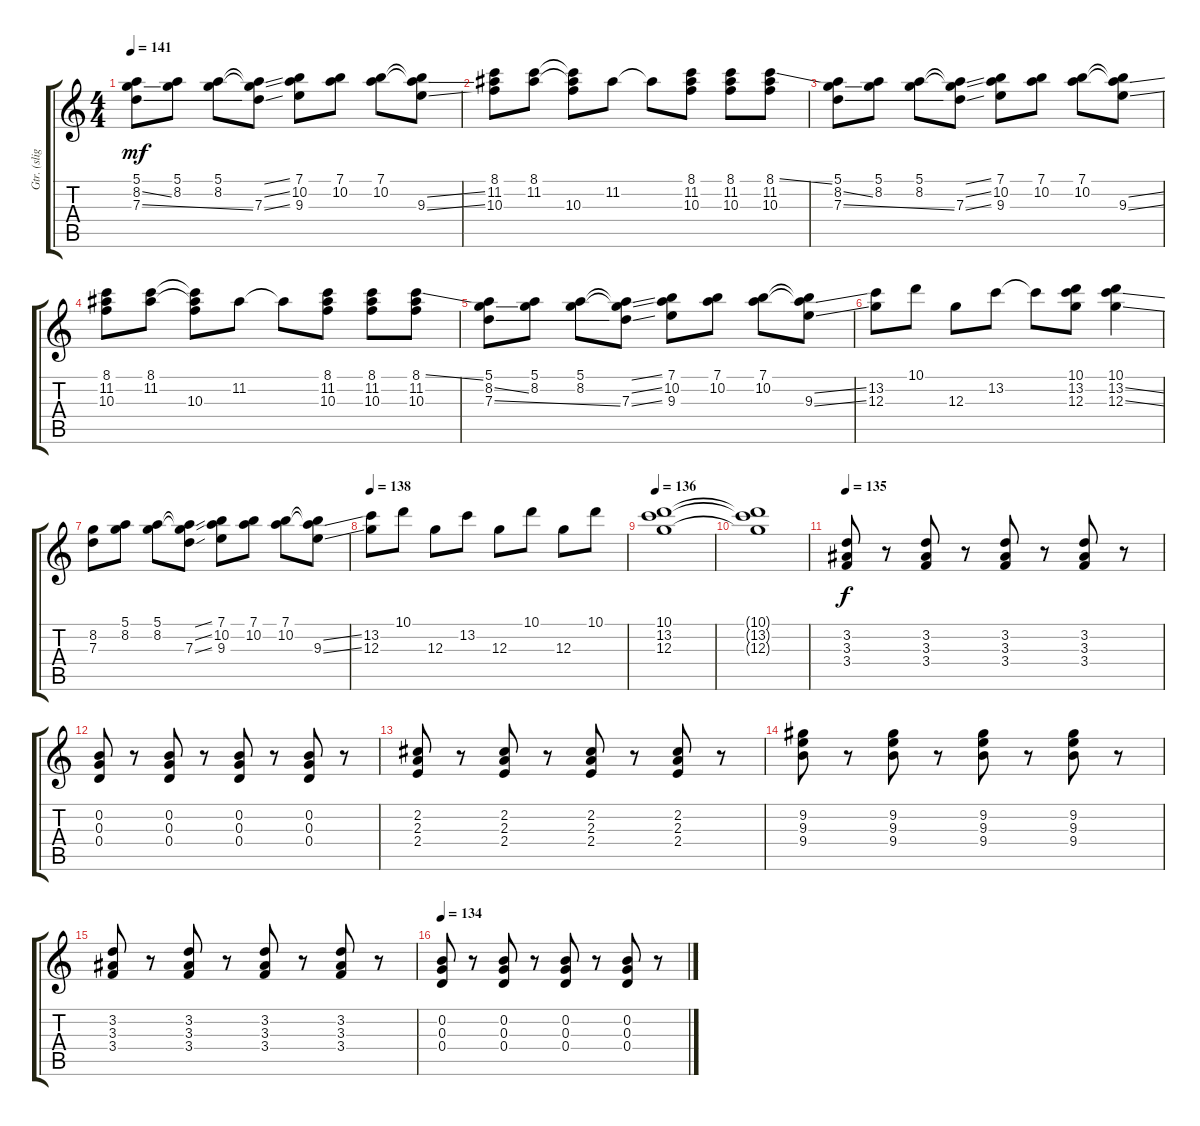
\track ("Gtr. (slight dist. w/ flanger)" "Gtr. (slig") {instrument electricguitarclean}
\staff {score tabs}
\tuning (E4 B3 G3 D3 A2 E2) {hide}
\ts (4 4)
\tempo 141
\clef g2
\ks c
(5.1 8.2{ss} 7.3{ss}).8{dy mf} (5.1 8.2).8 (5.1 8.2).8 (5.1{ss t} 8.2{ss t} 7.3{ss}).8 (7.1 10.2 9.3).8 (7.1 10.2).8 (7.1 10.2).8 (7.1{t} 10.2{ss t} 9.3{ss}).8 |
(8.1 11.2 10.3).8 (8.1 11.2).8 (8.1{t} 11.2{t} 10.3).8 11.2.8 11.2{t}.8 (8.1 11.2 10.3).8 (8.1 11.2 10.3).8 (8.1{ss} 11.2 10.3).8 |
(5.1 8.2{ss} 7.3{ss}).8 (5.1 8.2).8 (5.1 8.2).8 (5.1{ss t} 8.2{ss t} 7.3{ss}).8 (7.1 10.2 9.3).8 (7.1 10.2).8 (7.1 10.2).8 (7.1{t} 10.2{ss t} 9.3{ss}).8 |
(8.1 11.2 10.3).8 (8.1 11.2).8 (8.1{t} 11.2{t} 10.3).8 11.2.8 11.2{t}.8 (8.1 11.2 10.3).8 (8.1 11.2 10.3).8 (8.1{ss} 11.2 10.3).8 |
(5.1 8.2{ss} 7.3{ss}).8 (5.1 8.2).8 (5.1 8.2).8 (5.1{ss t} 8.2{ss t} 7.3{ss}).8 (7.1 10.2 9.3).8 (7.1 10.2).8 (7.1 10.2).8 (7.1{t} 10.2{ss t} 9.3{ss}).8 |
(13.2 12.3).8 10.1.8 12.3.8 13.2.8 13.2{t}.8 (10.1 13.2 12.3).8 (10.1 13.2{ss} 12.3{ss}).4 |
(8.2 7.3).8 (5.1 8.2).8 (5.1 8.2).8 (5.1{ss t} 8.2{ss t} 7.3{ss}).8 (7.1 10.2 9.3).8 (7.1 10.2).8 (7.1 10.2).8 (7.1{t} 10.2{ss t} 9.3{ss}).8 |
\tempo 138
(13.2 12.3).8 10.1.8 12.3.8 13.2.8 12.3.8 10.1.8 12.3.8 10.1.8 |
\tempo 136
(10.1 13.2 12.3).1 |
(10.1{t} 13.2{t} 12.3{t}).1 |
\tempo 135
(3.2 3.3 3.4).8{dy f} r.8 (3.2 3.3 3.4).8 r.8 (3.2 3.3 3.4).8 r.8 (3.2 3.3 3.4).8 r.8 |
(0.2 0.3 0.4).8 r.8 (0.2 0.3 0.4).8 r.8 (0.2 0.3 0.4).8 r.8 (0.2 0.3 0.4).8 r.8 |
(2.2 2.3 2.4).8 r.8 (2.2 2.3 2.4).8 r.8 (2.2 2.3 2.4).8 r.8 (2.2 2.3 2.4).8 r.8 |
(9.2 9.3 9.4).8 r.8 (9.2 9.3 9.4).8 r.8 (9.2 9.3 9.4).8 r.8 (9.2 9.3 9.4).8 r.8 |
(3.2 3.3 3.4).8 r.8 (3.2 3.3 3.4).8 r.8 (3.2 3.3 3.4).8 r.8 (3.2 3.3 3.4).8 r.8 |
\tempo 134
(0.2 0.3 0.4).8 r.8 (0.2 0.3 0.4).8 r.8 (0.2 0.3 0.4).8 r.8 (0.2 0.3 0.4).8 r.8
